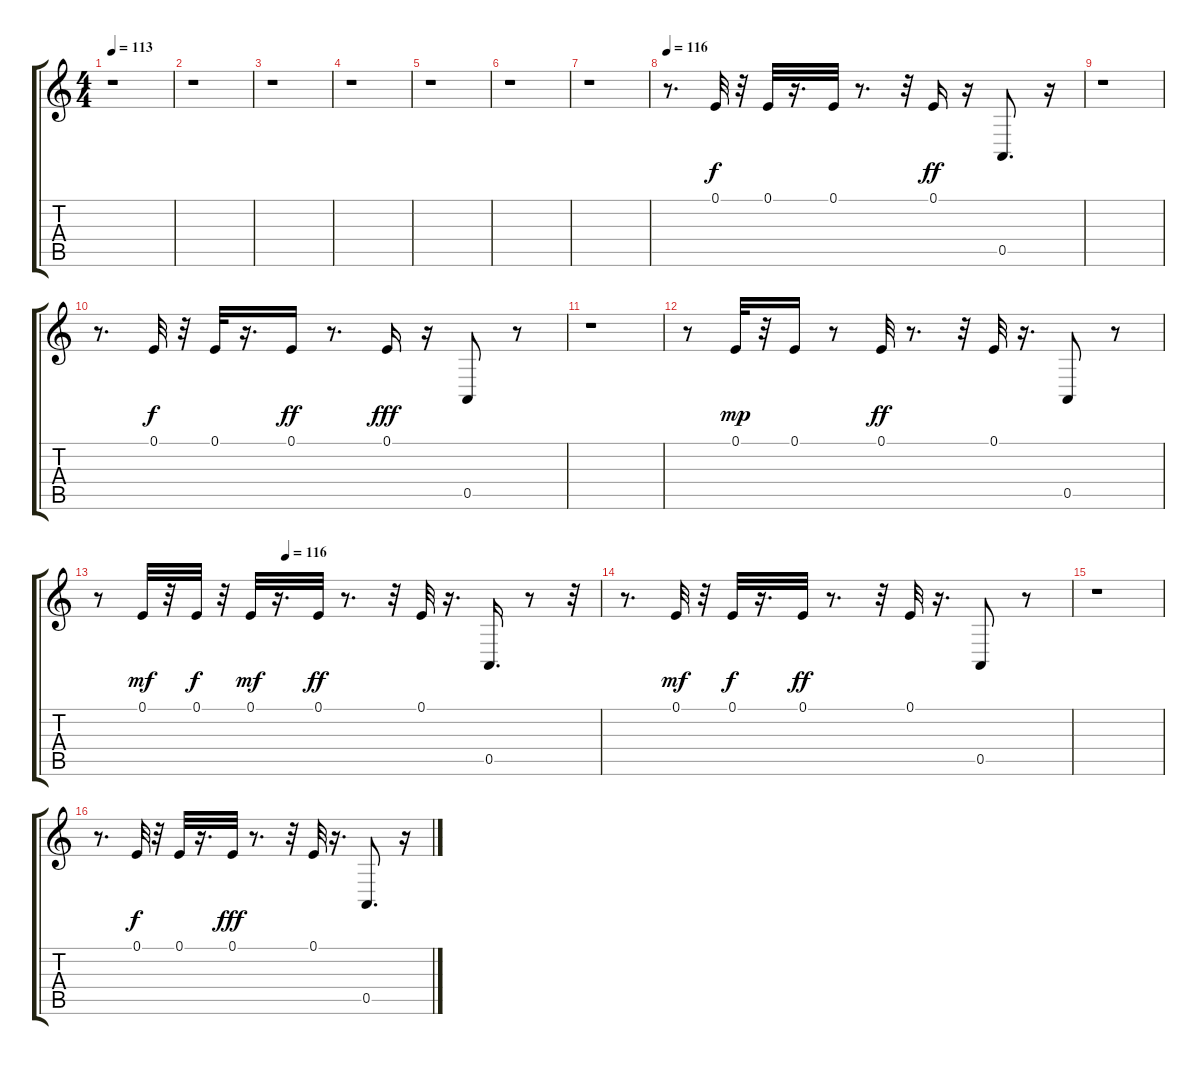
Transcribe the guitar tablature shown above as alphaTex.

\track "" {instrument acousticgrandpiano}
\staff {score tabs}
\tuning (E4 B3 G3 D3 A2 E2) {hide}
\ts (4 4)
\tempo 113
\clef g2
\ks c
r.1{dy fff} |
r.1 |
r.1 |
r.1 |
r.1 |
r.1 |
r.1 |
\tempo 116
r.8{d} 0.1.32{dy f} r.32 0.1.32 r.16{d} 0.1.32 r.8{d} r.32 0.1.16{dy ff} r.16 0.5.8{d} r.16 |
r.1 |
r.8{d} 0.1.32{dy f} r.32 0.1.32 r.16{d} 0.1.16{dy ff} r.8{d} 0.1.16{dy fff} r.16 0.5.8 r.8 |
r.1 |
r.8 0.1.32{dy mp} r.32 0.1.16 r.8 0.1.32{dy ff} r.8{d} r.32 0.1.32 r.16{d} 0.5.8 r.8 |
\tempo (116 0.375)
r.8 0.1.32{dy mf} r.32 0.1.32{dy f} r.32 0.1.32{dy mf} r.16{d} 0.1.32{dy ff} r.8{d} r.32 0.1.32 r.16{d} 0.5.16{d} r.8 r.32 |
r.8{d} 0.1.32{dy mf} r.32 0.1.32{dy f} r.16{d} 0.1.32{dy ff} r.8{d} r.32 0.1.32 r.16{d} 0.5.8 r.8 |
r.1 |
r.8{d} 0.1.32{dy f} r.32 0.1.32 r.16{d} 0.1.32{dy fff} r.8{d} r.32 0.1.32 r.16{d} 0.5.8{d} r.16
